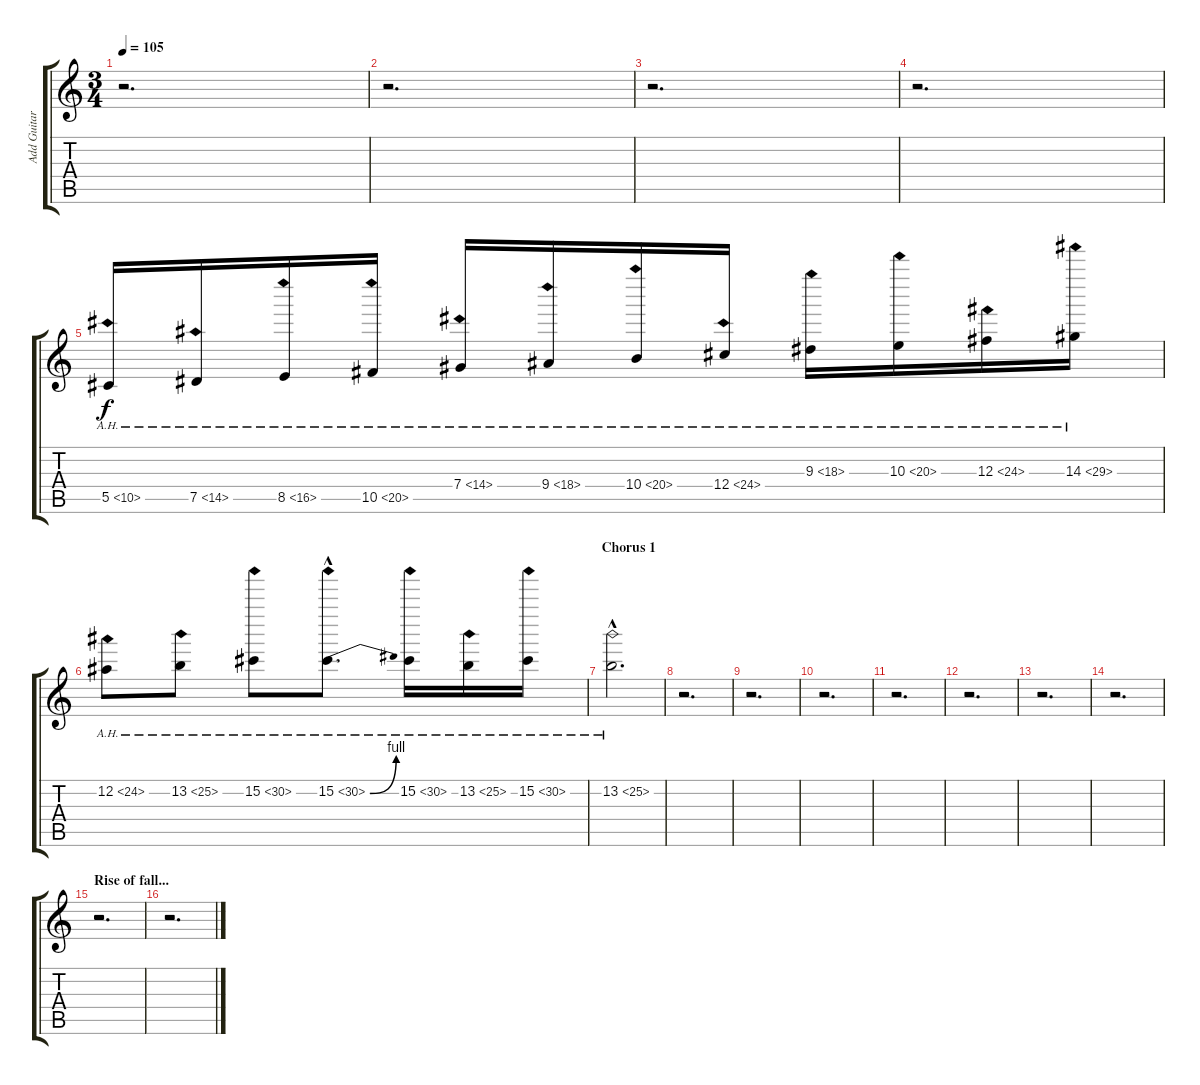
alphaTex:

\track ("Add Guitar 2" "Add Guitar") {instrument distortionguitar}
\staff {score tabs}
\tuning (Eb4 Bb3 Gb3 Db3 Ab2 Eb2) {hide}
\ts (3 4)
\tempo 105
\clef g2
\ks c
r.2{d dy f} |
r.2{d} |
r.2{d} |
r.2{d} |
5.5{ah 5}.16 7.5{ah 7}.16 8.5{ah 8}.16 10.5{ah 10}.16 7.4{ah 7}.16 9.4{ah 9}.16 10.4{ah 10}.16 12.4{ah 12}.16 9.3{ah 9}.16 10.3{ah 10}.16 12.3{ah 12}.16 14.3{ah 15}.16 |
12.2{ah 12}.8 13.2{ah 12}.8 15.2{ah 15}.8 15.2{be (bend 0 0 60 4) ah 15 hac}.8{d} 15.2{ah 15}.16 13.2{ah 12}.16 15.2{ah 15}.16 |
\section ("" "Chorus 1")
13.2{ah 12 hac}.2{d} |
r.2{d} |
r.2{d} |
r.2{d} |
r.2{d} |
r.2{d} |
r.2{d} |
r.2{d} |
\section ("" "Rise of fall...")
r.2{d} |
r.2{d}
